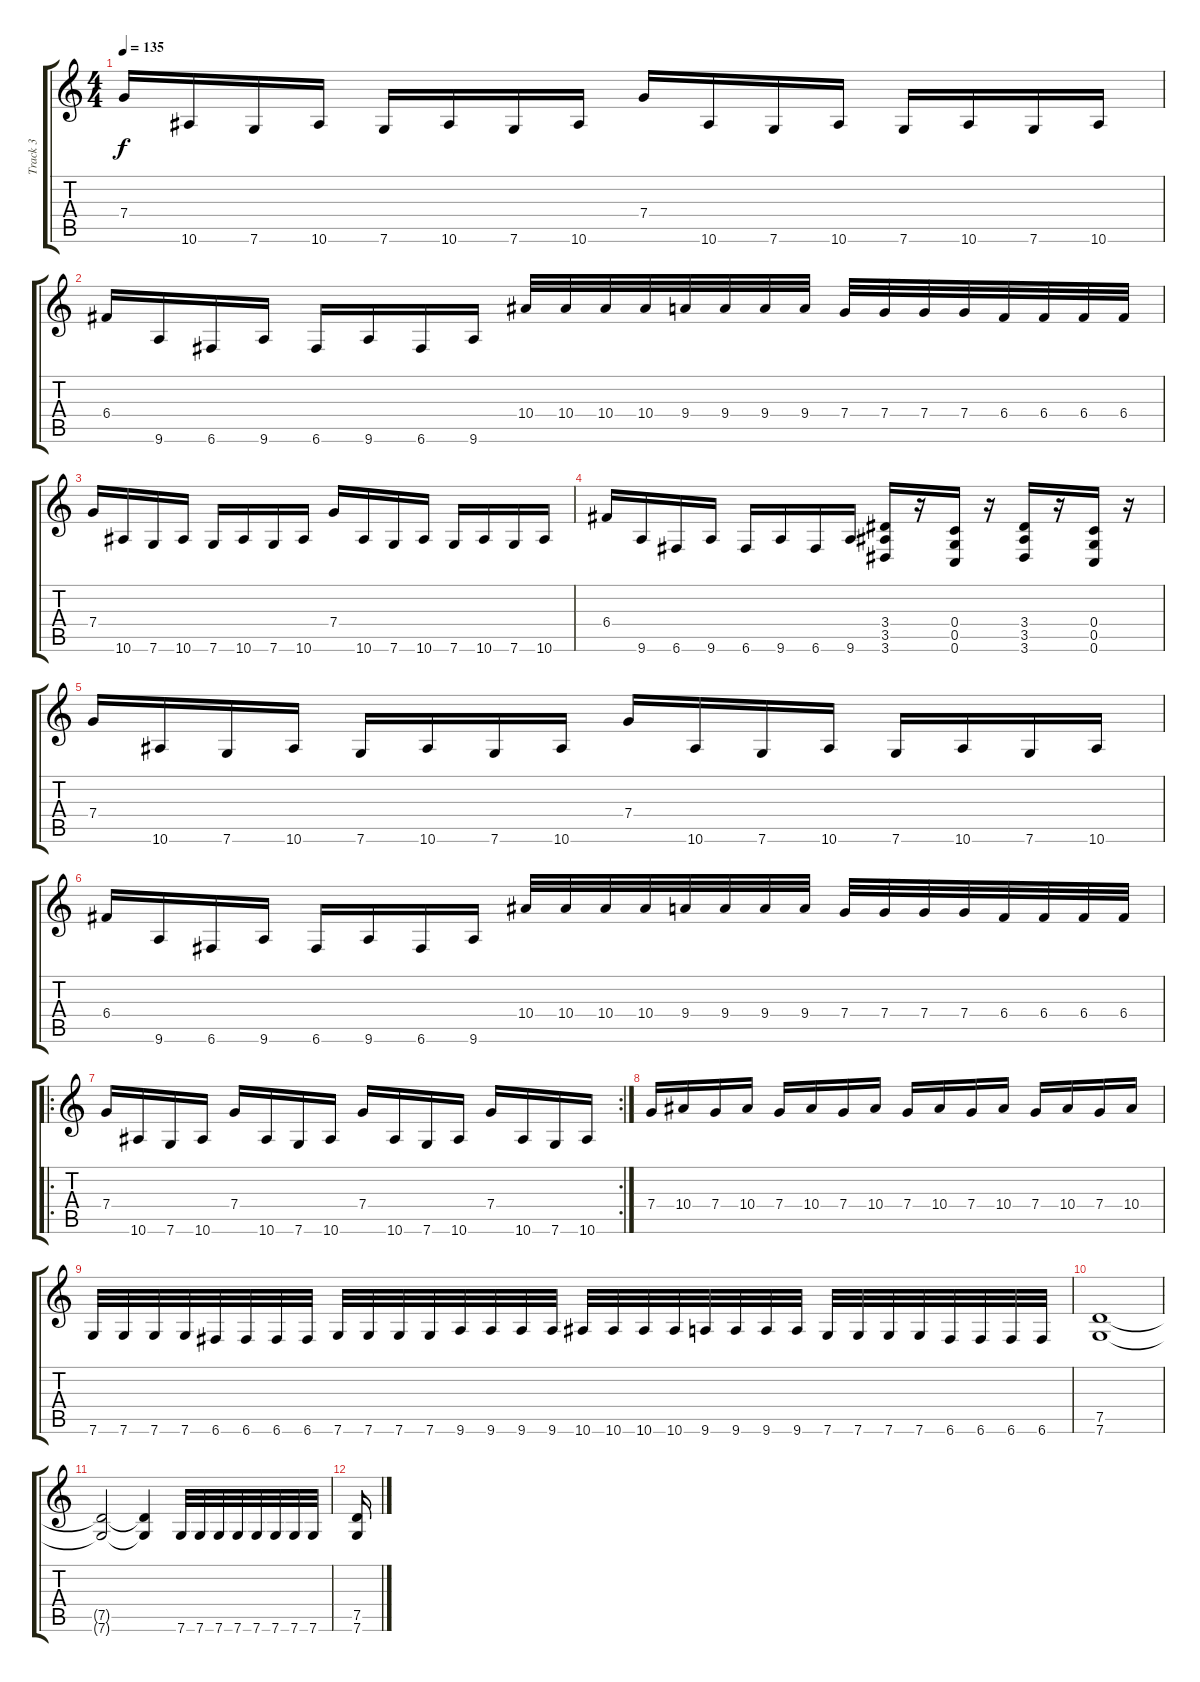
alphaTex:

\track ("Track 3" "Track 3") {instrument distortionguitar}
\staff {score tabs}
\tuning (D4 A3 F3 C3 G2 C2) {hide}
\ts (4 4)
\tempo 135
\clef g2
\ks c
7.4.16{dy f} 10.6.16 7.6.16 10.6.16 7.6.16 10.6.16 7.6.16 10.6.16 7.4.16 10.6.16 7.6.16 10.6.16 7.6.16 10.6.16 7.6.16 10.6.16 |
6.4.16 9.6.16 6.6.16 9.6.16 6.6.16 9.6.16 6.6.16 9.6.16 10.4.32 10.4.32 10.4.32 10.4.32 9.4.32 9.4.32 9.4.32 9.4.32 7.4.32 7.4.32 7.4.32 7.4.32 6.4.32 6.4.32 6.4.32 6.4.32 |
7.4.16 10.6.16 7.6.16 10.6.16 7.6.16 10.6.16 7.6.16 10.6.16 7.4.16 10.6.16 7.6.16 10.6.16 7.6.16 10.6.16 7.6.16 10.6.16 |
6.4.16 9.6.16 6.6.16 9.6.16 6.6.16 9.6.16 6.6.16 9.6.16 (3.4 3.5 3.6).16 r.16 (0.4 0.5 0.6).16 r.16 (3.4 3.5 3.6).16 r.16 (0.4 0.5 0.6).16 r.16 |
7.4.16 10.6.16 7.6.16 10.6.16 7.6.16 10.6.16 7.6.16 10.6.16 7.4.16 10.6.16 7.6.16 10.6.16 7.6.16 10.6.16 7.6.16 10.6.16 |
6.4.16 9.6.16 6.6.16 9.6.16 6.6.16 9.6.16 6.6.16 9.6.16 10.4.32 10.4.32 10.4.32 10.4.32 9.4.32 9.4.32 9.4.32 9.4.32 7.4.32 7.4.32 7.4.32 7.4.32 6.4.32 6.4.32 6.4.32 6.4.32 |
\ro
\rc 2
7.4.16 10.6.16 7.6.16 10.6.16 7.4.16 10.6.16 7.6.16 10.6.16 7.4.16 10.6.16 7.6.16 10.6.16 7.4.16 10.6.16 7.6.16 10.6.16 |
7.4.16 10.4.16 7.4.16 10.4.16 7.4.16 10.4.16 7.4.16 10.4.16 7.4.16 10.4.16 7.4.16 10.4.16 7.4.16 10.4.16 7.4.16 10.4.16 |
7.6.32 7.6.32 7.6.32 7.6.32 6.6.32 6.6.32 6.6.32 6.6.32 7.6.32 7.6.32 7.6.32 7.6.32 9.6.32 9.6.32 9.6.32 9.6.32 10.6.32 10.6.32 10.6.32 10.6.32 9.6.32 9.6.32 9.6.32 9.6.32 7.6.32 7.6.32 7.6.32 7.6.32 6.6.32 6.6.32 6.6.32 6.6.32 |
(7.5 7.6).1 |
(7.5{t} 7.6{t}).2 (7.5{t} 7.6{t}).4 7.6.32 7.6.32 7.6.32 7.6.32 7.6.32 7.6.32 7.6.32 7.6.32 |
(7.5 7.6).16
